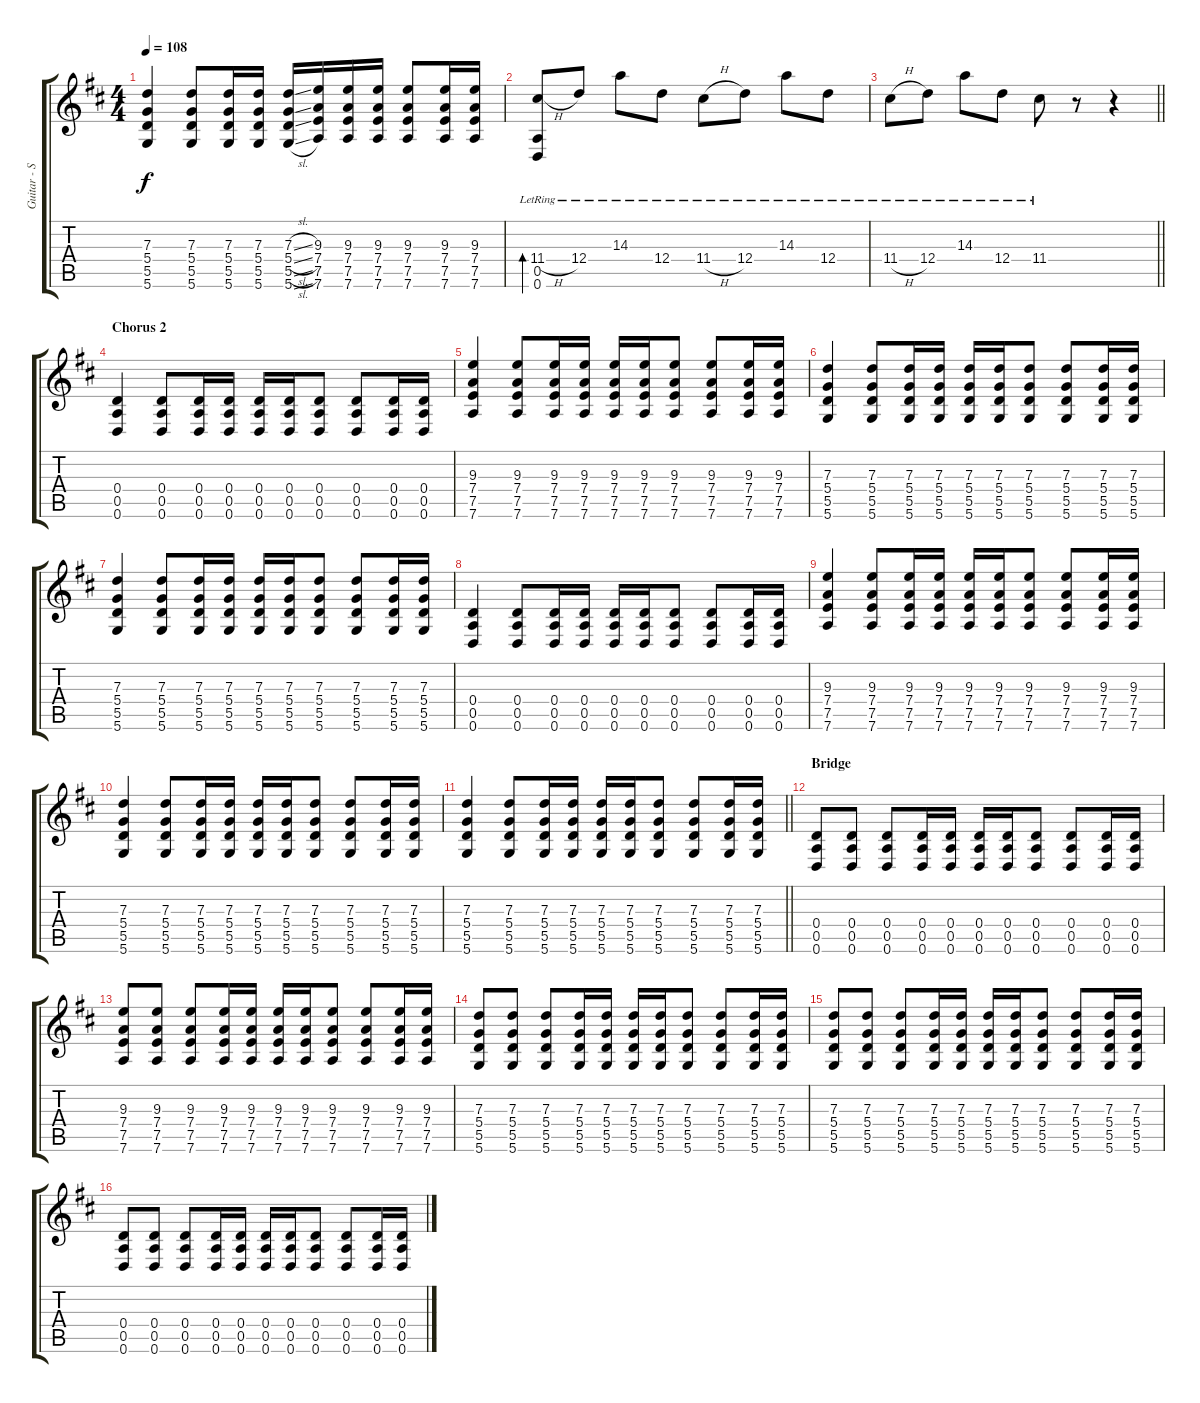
\track ("Guitar - Simon Neil" "Guitar - S") {instrument electricguitarclean}
\staff {score tabs}
\tuning (E4 B3 G3 D3 A2 D2) {hide}
\ts (4 4)
\tempo 108
\clef g2
\ks d
(7.3 5.4 5.5 5.6).4{dy f} (7.3 5.4 5.5 5.6).8 (7.3 5.4 5.5 5.6).16 (7.3 5.4 5.5 5.6).16 (7.3{sl} 5.4{sl} 5.5{sl} 5.6{sl}).16 (9.3 7.4 7.5 7.6).16 (9.3 7.4 7.5 7.6).16 (9.3 7.4 7.5 7.6).16 (9.3 7.4 7.5 7.6).8 (9.3 7.4 7.5 7.6).16 (9.3 7.4 7.5 7.6).16 |
(11.4{h lr} 0.5{lr} 0.6{lr}).8{bd 240 volume 7 instrument electricguitarclean} 12.4{lr}.8 14.3{lr}.8 12.4{lr}.8 11.4{h lr}.8 12.4{lr}.8 14.3{lr}.8 12.4{lr}.8 |
\barLineRight lightlight
11.4{h lr}.8 12.4{lr}.8 14.3{lr}.8 12.4{lr}.8 11.4{lr}.8 r.8 r.4 |
\section ("" "Chorus 2")
(0.4 0.5 0.6).4{volume 10 instrument overdrivenguitar} (0.4 0.5 0.6).8 (0.4 0.5 0.6).16 (0.4 0.5 0.6).16 (0.4 0.5 0.6).16 (0.4 0.5 0.6).16 (0.4 0.5 0.6).8 (0.4 0.5 0.6).8 (0.4 0.5 0.6).16 (0.4 0.5 0.6).16 |
(9.3 7.4 7.5 7.6).4 (9.3 7.4 7.5 7.6).8 (9.3 7.4 7.5 7.6).16 (9.3 7.4 7.5 7.6).16 (9.3 7.4 7.5 7.6).16 (9.3 7.4 7.5 7.6).16 (9.3 7.4 7.5 7.6).8 (9.3 7.4 7.5 7.6).8 (9.3 7.4 7.5 7.6).16 (9.3 7.4 7.5 7.6).16 |
(7.3 5.4 5.5 5.6).4 (7.3 5.4 5.5 5.6).8 (7.3 5.4 5.5 5.6).16 (7.3 5.4 5.5 5.6).16 (7.3 5.4 5.5 5.6).16 (7.3 5.4 5.5 5.6).16 (7.3 5.4 5.5 5.6).8 (7.3 5.4 5.5 5.6).8 (7.3 5.4 5.5 5.6).16 (7.3 5.4 5.5 5.6).16 |
(7.3 5.4 5.5 5.6).4 (7.3 5.4 5.5 5.6).8 (7.3 5.4 5.5 5.6).16 (7.3 5.4 5.5 5.6).16 (7.3 5.4 5.5 5.6).16 (7.3 5.4 5.5 5.6).16 (7.3 5.4 5.5 5.6).8 (7.3 5.4 5.5 5.6).8 (7.3 5.4 5.5 5.6).16 (7.3 5.4 5.5 5.6).16 |
(0.4 0.5 0.6).4 (0.4 0.5 0.6).8 (0.4 0.5 0.6).16 (0.4 0.5 0.6).16 (0.4 0.5 0.6).16 (0.4 0.5 0.6).16 (0.4 0.5 0.6).8 (0.4 0.5 0.6).8 (0.4 0.5 0.6).16 (0.4 0.5 0.6).16 |
(9.3 7.4 7.5 7.6).4 (9.3 7.4 7.5 7.6).8 (9.3 7.4 7.5 7.6).16 (9.3 7.4 7.5 7.6).16 (9.3 7.4 7.5 7.6).16 (9.3 7.4 7.5 7.6).16 (9.3 7.4 7.5 7.6).8 (9.3 7.4 7.5 7.6).8 (9.3 7.4 7.5 7.6).16 (9.3 7.4 7.5 7.6).16 |
(7.3 5.4 5.5 5.6).4 (7.3 5.4 5.5 5.6).8 (7.3 5.4 5.5 5.6).16 (7.3 5.4 5.5 5.6).16 (7.3 5.4 5.5 5.6).16 (7.3 5.4 5.5 5.6).16 (7.3 5.4 5.5 5.6).8 (7.3 5.4 5.5 5.6).8 (7.3 5.4 5.5 5.6).16 (7.3 5.4 5.5 5.6).16 |
\barLineRight lightlight
(7.3 5.4 5.5 5.6).4 (7.3 5.4 5.5 5.6).8 (7.3 5.4 5.5 5.6).16 (7.3 5.4 5.5 5.6).16 (7.3 5.4 5.5 5.6).16 (7.3 5.4 5.5 5.6).16 (7.3 5.4 5.5 5.6).8 (7.3 5.4 5.5 5.6).8 (7.3 5.4 5.5 5.6).16 (7.3 5.4 5.5 5.6).16 |
\section ("" "Bridge")
(0.4 0.5 0.6).8 (0.4 0.5 0.6).8 (0.4 0.5 0.6).8 (0.4 0.5 0.6).16 (0.4 0.5 0.6).16 (0.4 0.5 0.6).16 (0.4 0.5 0.6).16 (0.4 0.5 0.6).8 (0.4 0.5 0.6).8 (0.4 0.5 0.6).16 (0.4 0.5 0.6).16 |
(9.3 7.4 7.5 7.6).8 (9.3 7.4 7.5 7.6).8 (9.3 7.4 7.5 7.6).8 (9.3 7.4 7.5 7.6).16 (9.3 7.4 7.5 7.6).16 (9.3 7.4 7.5 7.6).16 (9.3 7.4 7.5 7.6).16 (9.3 7.4 7.5 7.6).8 (9.3 7.4 7.5 7.6).8 (9.3 7.4 7.5 7.6).16 (9.3 7.4 7.5 7.6).16 |
(7.3 5.4 5.5 5.6).8 (7.3 5.4 5.5 5.6).8 (7.3 5.4 5.5 5.6).8 (7.3 5.4 5.5 5.6).16 (7.3 5.4 5.5 5.6).16 (7.3 5.4 5.5 5.6).16 (7.3 5.4 5.5 5.6).16 (7.3 5.4 5.5 5.6).8 (7.3 5.4 5.5 5.6).8 (7.3 5.4 5.5 5.6).16 (7.3 5.4 5.5 5.6).16 |
(7.3 5.4 5.5 5.6).8 (7.3 5.4 5.5 5.6).8 (7.3 5.4 5.5 5.6).8 (7.3 5.4 5.5 5.6).16 (7.3 5.4 5.5 5.6).16 (7.3 5.4 5.5 5.6).16 (7.3 5.4 5.5 5.6).16 (7.3 5.4 5.5 5.6).8 (7.3 5.4 5.5 5.6).8 (7.3 5.4 5.5 5.6).16 (7.3 5.4 5.5 5.6).16 |
(0.4 0.5 0.6).8 (0.4 0.5 0.6).8 (0.4 0.5 0.6).8 (0.4 0.5 0.6).16 (0.4 0.5 0.6).16 (0.4 0.5 0.6).16 (0.4 0.5 0.6).16 (0.4 0.5 0.6).8 (0.4 0.5 0.6).8 (0.4 0.5 0.6).16 (0.4 0.5 0.6).16
